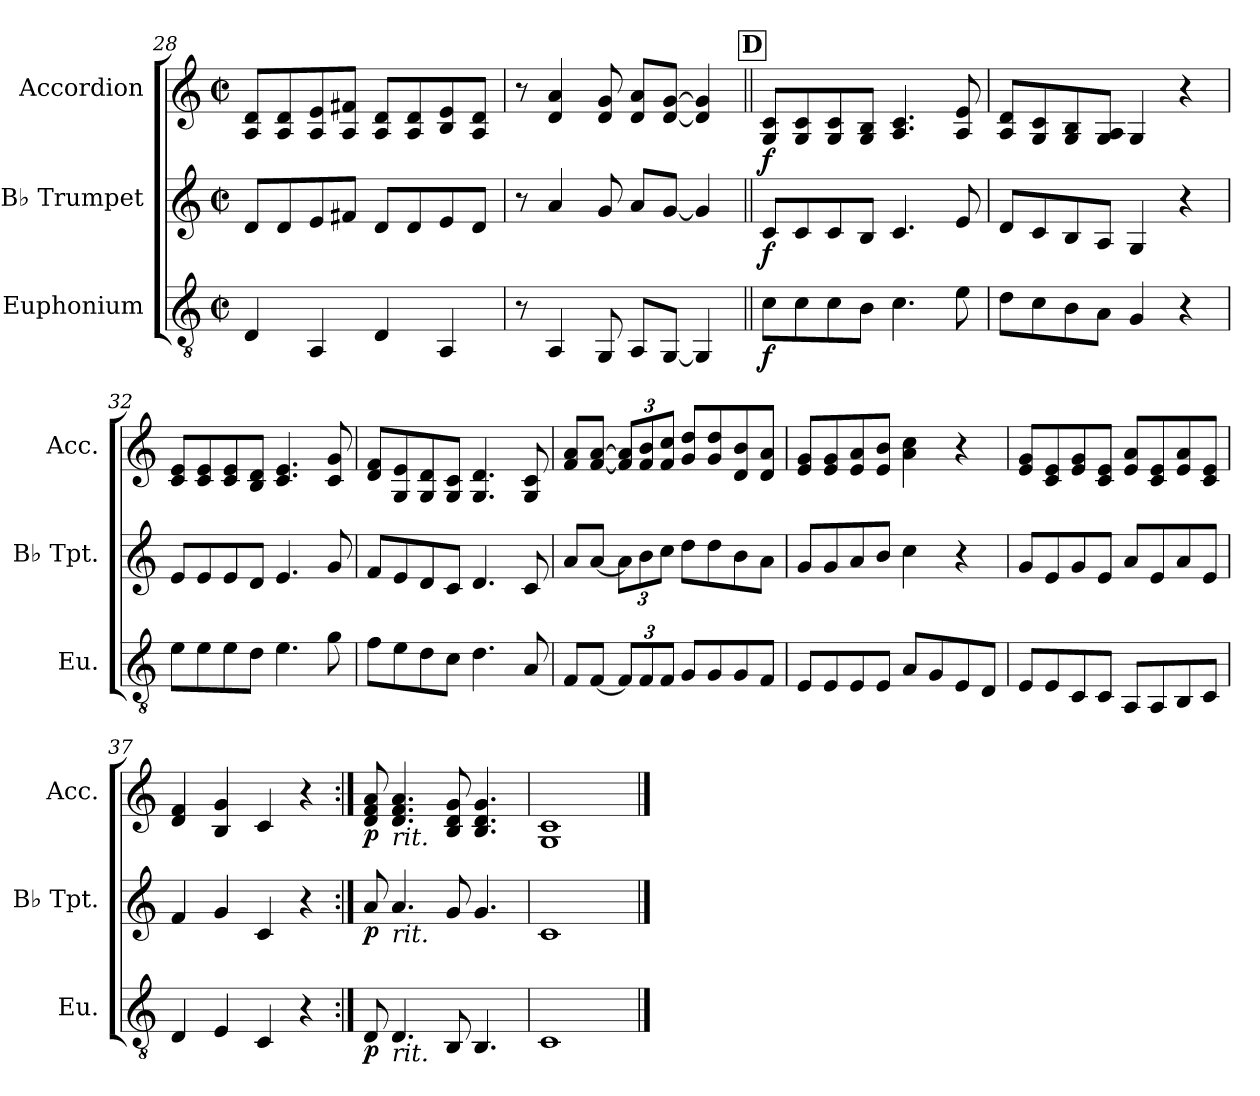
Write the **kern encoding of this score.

**kern	**dynam	**kern	**dynam	**kern	**dynam
*part3	*part3	*part2	*part2	*part1	*part1
*staff3	*staff3	*staff2	*staff2	*staff1	*staff1
*I"Euphonium	*	*I"B♭ Trumpet	*	*I"Accordion	*
*I'Eu.	*	*I'B♭ Tpt.	*	*I'Acc.	*
*clefGv2	*	*clefG2	*	*clefG2	*
*ITrd1c2	*	*ITrd1c2	*	*	*
*k[b-e-]	*	*k[b-e-]	*	*k[]	*
*M2/2	*	*M2/2	*	*M2/2	*
*met(c|)	*	*met(c|)	*	*met(c|)	*
=28	=28	=28	=28	=28	=28
4C	.	8cL	.	8A 8dL	.
.	.	8c	.	8A 8d	.
4GG	.	8d	.	8A 8e	.
.	.	8enJ	.	8A 8f#XJ	.
4C	.	8cL	.	8A 8dL	.
.	.	8c	.	8A 8d	.
4GG	.	8d	.	8B 8e	.
.	.	8cJ	.	8A 8dJ	.
=29	=29	=29	=29	=29	=29
8r	.	8r	.	8r	.
4GG	.	4g	.	4d 4a	.
8FF	.	8f	.	8d 8g	.
8GGL	.	8gL	.	8d 8aL	.
[8FFJ	.	[8fJ	.	[8d [8gJ	.
4FF]	.	4f]	.	4d] 4g]	.
!!LO:REH:place=s1:a:B:fs=14:t=D
=30||	=30||	=30||	=30||	=30||	=30||
!	!LO:DY:b	!	!LO:DY:b	!	!LO:DY:b
8B-L	f	8B-L	f	8G 8cL	f
8B-	.	8B-	.	8G 8c	.
8B-	.	8B-	.	8G 8c	.
8AJ	.	8AJ	.	8G 8BJ	.
4.B-	.	4.B-	.	4.A 4.c	.
8d	.	8d	.	8A 8e	.
=31	=31	=31	=31	=31	=31
8cL	.	8cL	.	8A 8dL	.
8B-	.	8B-	.	8G 8c	.
8A	.	8A	.	8G 8B	.
8GJ	.	8GJ	.	8G 8AJ	.
4F	.	4F	.	4G	.
4r	.	4r	.	4r	.
=32	=32	=32	=32	=32	=32
8dL	.	8dL	.	8c 8eL	.
8d	.	8d	.	8c 8e	.
8d	.	8d	.	8c 8e	.
8cJ	.	8cJ	.	8B 8dJ	.
4.d	.	4.d	.	4.c 4.e	.
8f	.	8f	.	8c 8g	.
=33	=33	=33	=33	=33	=33
8e-L	.	8e-L	.	8d 8fL	.
8d	.	8d	.	8G 8e	.
8c	.	8c	.	8G 8d	.
8B-J	.	8B-J	.	8G 8cJ	.
4.c	.	4.c	.	4.G 4.d	.
8G	.	8B-	.	8G 8c	.
=34	=34	=34	=34	=34	=34
8E-L	.	8gL	.	8f 8aL	.
[8E-J	.	[8gJ	.	[8f [8aJ	.
*Xbrackettup	*	*Xbrackettup	*	*Xbrackettup	*
12E-L]	.	12gL]	.	12f] 12a]L	.
12E-	.	12a	.	12f 12b	.
12E-J	.	12b-J	.	12f 12ccJ	.
8FL	.	8ccL	.	8g 8ddL	.
8F	.	8cc	.	8g 8dd	.
8F	.	8a	.	8d 8b	.
8E-J	.	8gJ	.	8d 8aJ	.
=35	=35	=35	=35	=35	=35
8DL	.	8fL	.	8e 8gL	.
8D	.	8f	.	8e 8g	.
8D	.	8g	.	8e 8a	.
8DJ	.	8aJ	.	8e 8bJ	.
8GL	.	4b-	.	4a 4cc	.
8F	.	.	.	.	.
8D	.	4r	.	4r	.
8CJ	.	.	.	.	.
=36	=36	=36	=36	=36	=36
8DL	.	8fL	.	8e 8gL	.
8D	.	8d	.	8c 8e	.
8BB-	.	8f	.	8e 8g	.
8BB-J	.	8dJ	.	8c 8eJ	.
8GGL	.	8gL	.	8e 8aL	.
8GG	.	8d	.	8c 8e	.
8AA	.	8g	.	8e 8a	.
8BB-J	.	8dJ	.	8c 8eJ	.
=37	=37	=37	=37	=37	=37
4C	.	4e-	.	4d 4f	.
4D	.	4f	.	4B 4g	.
4BB-	.	4B-	.	4c	.
4r	.	4r	.	4r	.
=38:|!	=38:|!	=38:|!	=38:|!	=38:|!	=38:|!
!	!LO:DY:b	!	!LO:DY:b	!	!LO:DY:b
8C	p	8g	p	8d 8f 8a	p
!	!	!	!	!LO:TX:b:i:t=rit.	!
!	!	!LO:TX:b:i:t=rit.	!	!	!
!LO:TX:b:i:t=rit.	!	!	!	!	!
4.C	.	4.g	.	4.d 4.f 4.a	.
8AA	.	8f	.	8B 8d 8g	.
4.AA	.	4.f	.	4.B 4.d 4.g	.
=39	=39	=39	=39	=39	=39
1BB-	.	1B-	.	1G 1c	.
==	==	==	==	==	==
*-	*-	*-	*-	*-	*-
